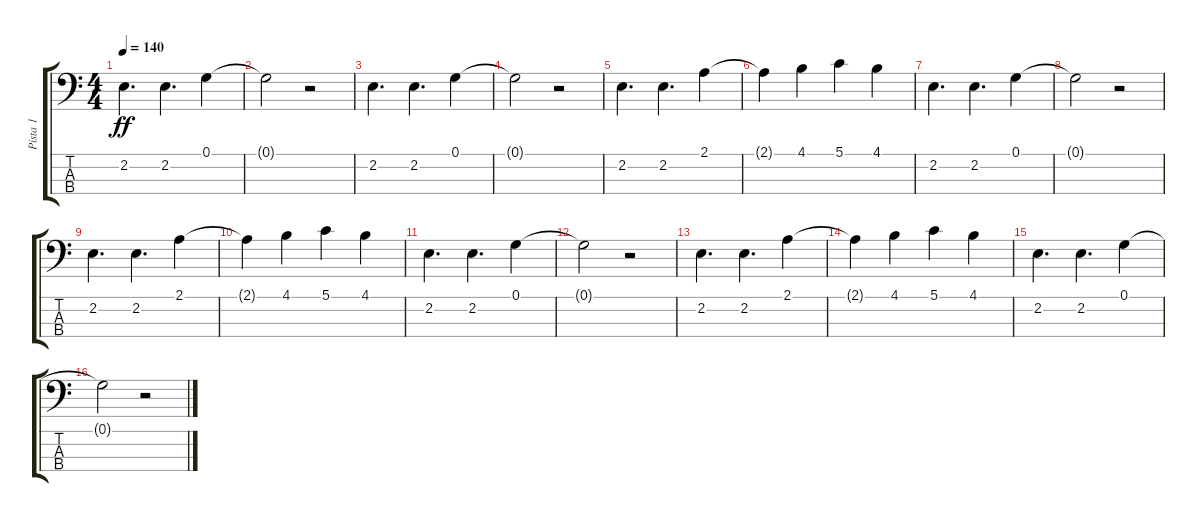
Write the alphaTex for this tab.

\track ("Pista 1" "Pista 1") {instrument electricbassfinger}
\staff {score tabs}
\tuning (G2 D2 A1 E1) {hide}
\ts (4 4)
\tempo 140
\clef f4
\ks c
2.2.4{d dy ff} 2.2.4{d} 0.1.4 |
0.1{t}.2 r.2 |
2.2.4{d} 2.2.4{d} 0.1.4 |
0.1{t}.2 r.2 |
2.2.4{d} 2.2.4{d} 2.1.4 |
2.1{t}.4 4.1.4 5.1.4 4.1.4 |
2.2.4{d} 2.2.4{d} 0.1.4 |
0.1{t}.2 r.2 |
2.2.4{d} 2.2.4{d} 2.1.4 |
2.1{t}.4 4.1.4 5.1.4 4.1.4 |
2.2.4{d} 2.2.4{d} 0.1.4 |
0.1{t}.2 r.2 |
2.2.4{d} 2.2.4{d} 2.1.4 |
2.1{t}.4 4.1.4 5.1.4 4.1.4 |
2.2.4{d} 2.2.4{d} 0.1.4 |
0.1{t}.2 r.2
